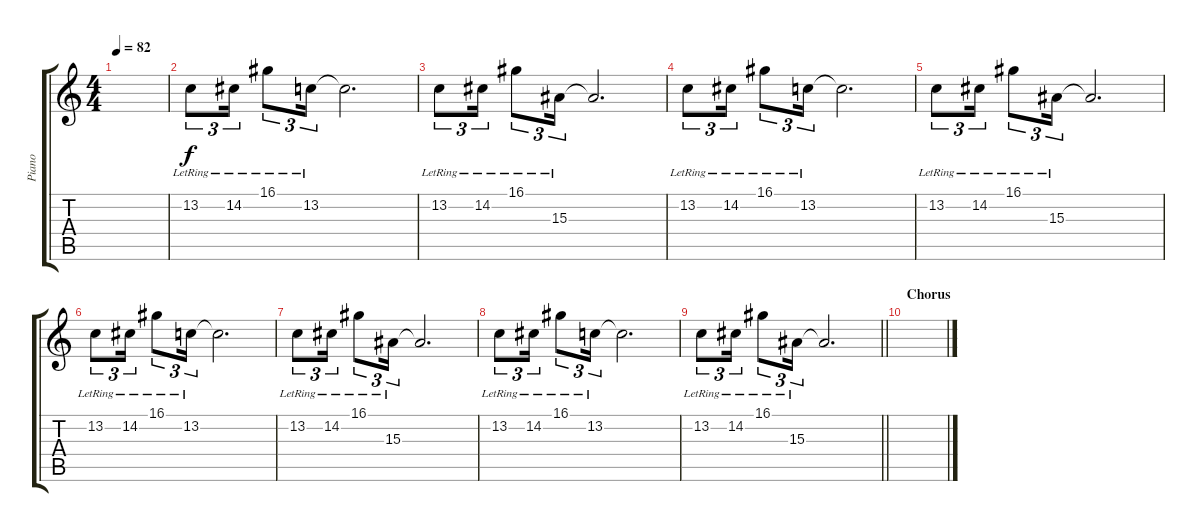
\track ("Piano" "Piano") {instrument acousticgrandpiano}
\staff {score tabs}
\tuning (E4 B3 G3 D3 A2 E2) {hide}
\ts (4 4)
\tempo 82
\clef g2
\ks c
|
13.2{lr}.8{tu (3 2)} 14.2{lr}.16{tu (3 2)} 16.1{lr}.8{tu (3 2)} 13.2{lr}.16{tu (3 2)} 13.2{t}.2{d} |
13.2{lr}.8{tu (3 2)} 14.2{lr}.16{tu (3 2)} 16.1{lr}.8{tu (3 2)} 15.3{lr}.16{tu (3 2)} 15.3{t}.2{d} |
13.2{lr}.8{tu (3 2)} 14.2{lr}.16{tu (3 2)} 16.1{lr}.8{tu (3 2)} 13.2{lr}.16{tu (3 2)} 13.2{t}.2{d} |
13.2{lr}.8{tu (3 2)} 14.2{lr}.16{tu (3 2)} 16.1{lr}.8{tu (3 2)} 15.3{lr}.16{tu (3 2)} 15.3{t}.2{d} |
13.2{lr}.8{tu (3 2)} 14.2{lr}.16{tu (3 2)} 16.1{lr}.8{tu (3 2)} 13.2{lr}.16{tu (3 2)} 13.2{t}.2{d} |
13.2{lr}.8{tu (3 2)} 14.2{lr}.16{tu (3 2)} 16.1{lr}.8{tu (3 2)} 15.3{lr}.16{tu (3 2)} 15.3{t}.2{d} |
13.2{lr}.8{tu (3 2)} 14.2{lr}.16{tu (3 2)} 16.1{lr}.8{tu (3 2)} 13.2{lr}.16{tu (3 2)} 13.2{t}.2{d} |
\barLineRight lightlight
13.2{lr}.8{tu (3 2)} 14.2{lr}.16{tu (3 2)} 16.1{lr}.8{tu (3 2)} 15.3{lr}.16{tu (3 2)} 15.3{t}.2{d} |
\section ("" "Chorus")
